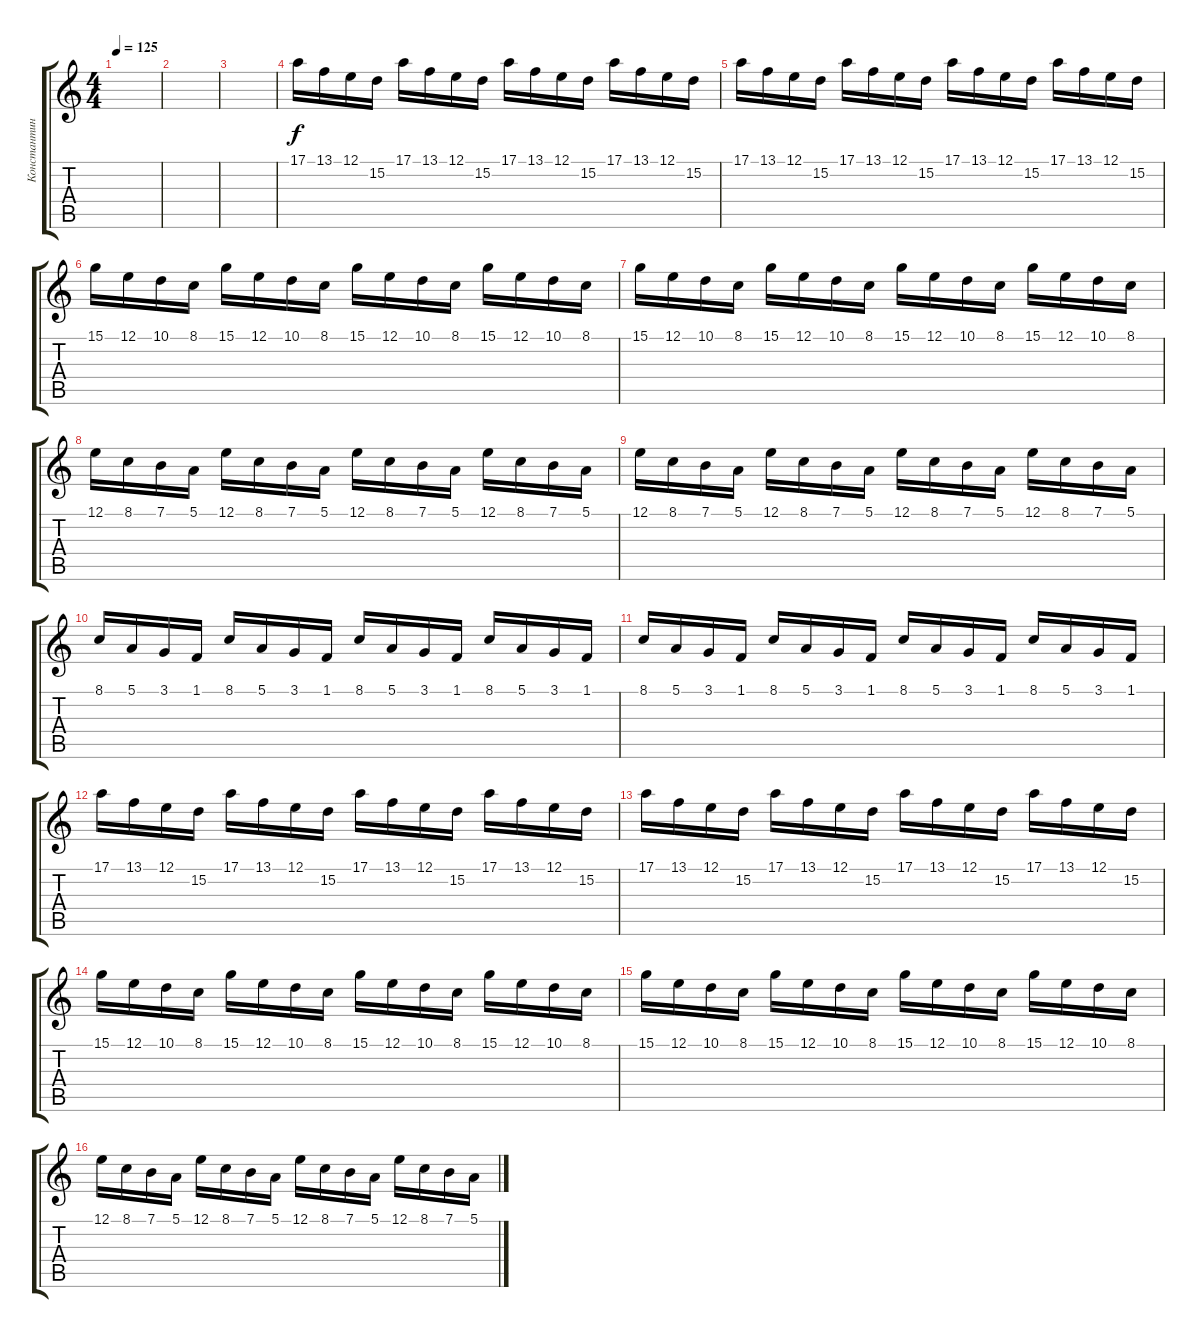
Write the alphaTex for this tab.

\track ("Константин Бекрев" "Константин") {instrument acousticgrandpiano}
\staff {score tabs}
\tuning (E4 B3 G3 D3 A2 E2) {hide}
\ts (4 4)
\tempo 125
\clef g2
\ks c
|
|
|
17.1.16 13.1.16 12.1.16 15.2.16 17.1.16 13.1.16 12.1.16 15.2.16 17.1.16 13.1.16 12.1.16 15.2.16 17.1.16 13.1.16 12.1.16 15.2.16 |
17.1.16 13.1.16 12.1.16 15.2.16 17.1.16 13.1.16 12.1.16 15.2.16 17.1.16 13.1.16 12.1.16 15.2.16 17.1.16 13.1.16 12.1.16 15.2.16 |
15.1.16 12.1.16 10.1.16 8.1.16 15.1.16 12.1.16 10.1.16 8.1.16 15.1.16 12.1.16 10.1.16 8.1.16 15.1.16 12.1.16 10.1.16 8.1.16 |
15.1.16 12.1.16 10.1.16 8.1.16 15.1.16 12.1.16 10.1.16 8.1.16 15.1.16 12.1.16 10.1.16 8.1.16 15.1.16 12.1.16 10.1.16 8.1.16 |
12.1.16 8.1.16 7.1.16 5.1.16 12.1.16 8.1.16 7.1.16 5.1.16 12.1.16 8.1.16 7.1.16 5.1.16 12.1.16 8.1.16 7.1.16 5.1.16 |
12.1.16 8.1.16 7.1.16 5.1.16 12.1.16 8.1.16 7.1.16 5.1.16 12.1.16 8.1.16 7.1.16 5.1.16 12.1.16 8.1.16 7.1.16 5.1.16 |
8.1.16 5.1.16 3.1.16 1.1.16 8.1.16 5.1.16 3.1.16 1.1.16 8.1.16 5.1.16 3.1.16 1.1.16 8.1.16 5.1.16 3.1.16 1.1.16 |
8.1.16 5.1.16 3.1.16 1.1.16 8.1.16 5.1.16 3.1.16 1.1.16 8.1.16 5.1.16 3.1.16 1.1.16 8.1.16 5.1.16 3.1.16 1.1.16 |
17.1.16 13.1.16 12.1.16 15.2.16 17.1.16 13.1.16 12.1.16 15.2.16 17.1.16 13.1.16 12.1.16 15.2.16 17.1.16 13.1.16 12.1.16 15.2.16 |
17.1.16 13.1.16 12.1.16 15.2.16 17.1.16 13.1.16 12.1.16 15.2.16 17.1.16 13.1.16 12.1.16 15.2.16 17.1.16 13.1.16 12.1.16 15.2.16 |
15.1.16 12.1.16 10.1.16 8.1.16 15.1.16 12.1.16 10.1.16 8.1.16 15.1.16 12.1.16 10.1.16 8.1.16 15.1.16 12.1.16 10.1.16 8.1.16 |
15.1.16 12.1.16 10.1.16 8.1.16 15.1.16 12.1.16 10.1.16 8.1.16 15.1.16 12.1.16 10.1.16 8.1.16 15.1.16 12.1.16 10.1.16 8.1.16 |
12.1.16 8.1.16 7.1.16 5.1.16 12.1.16 8.1.16 7.1.16 5.1.16 12.1.16 8.1.16 7.1.16 5.1.16 12.1.16 8.1.16 7.1.16 5.1.16
